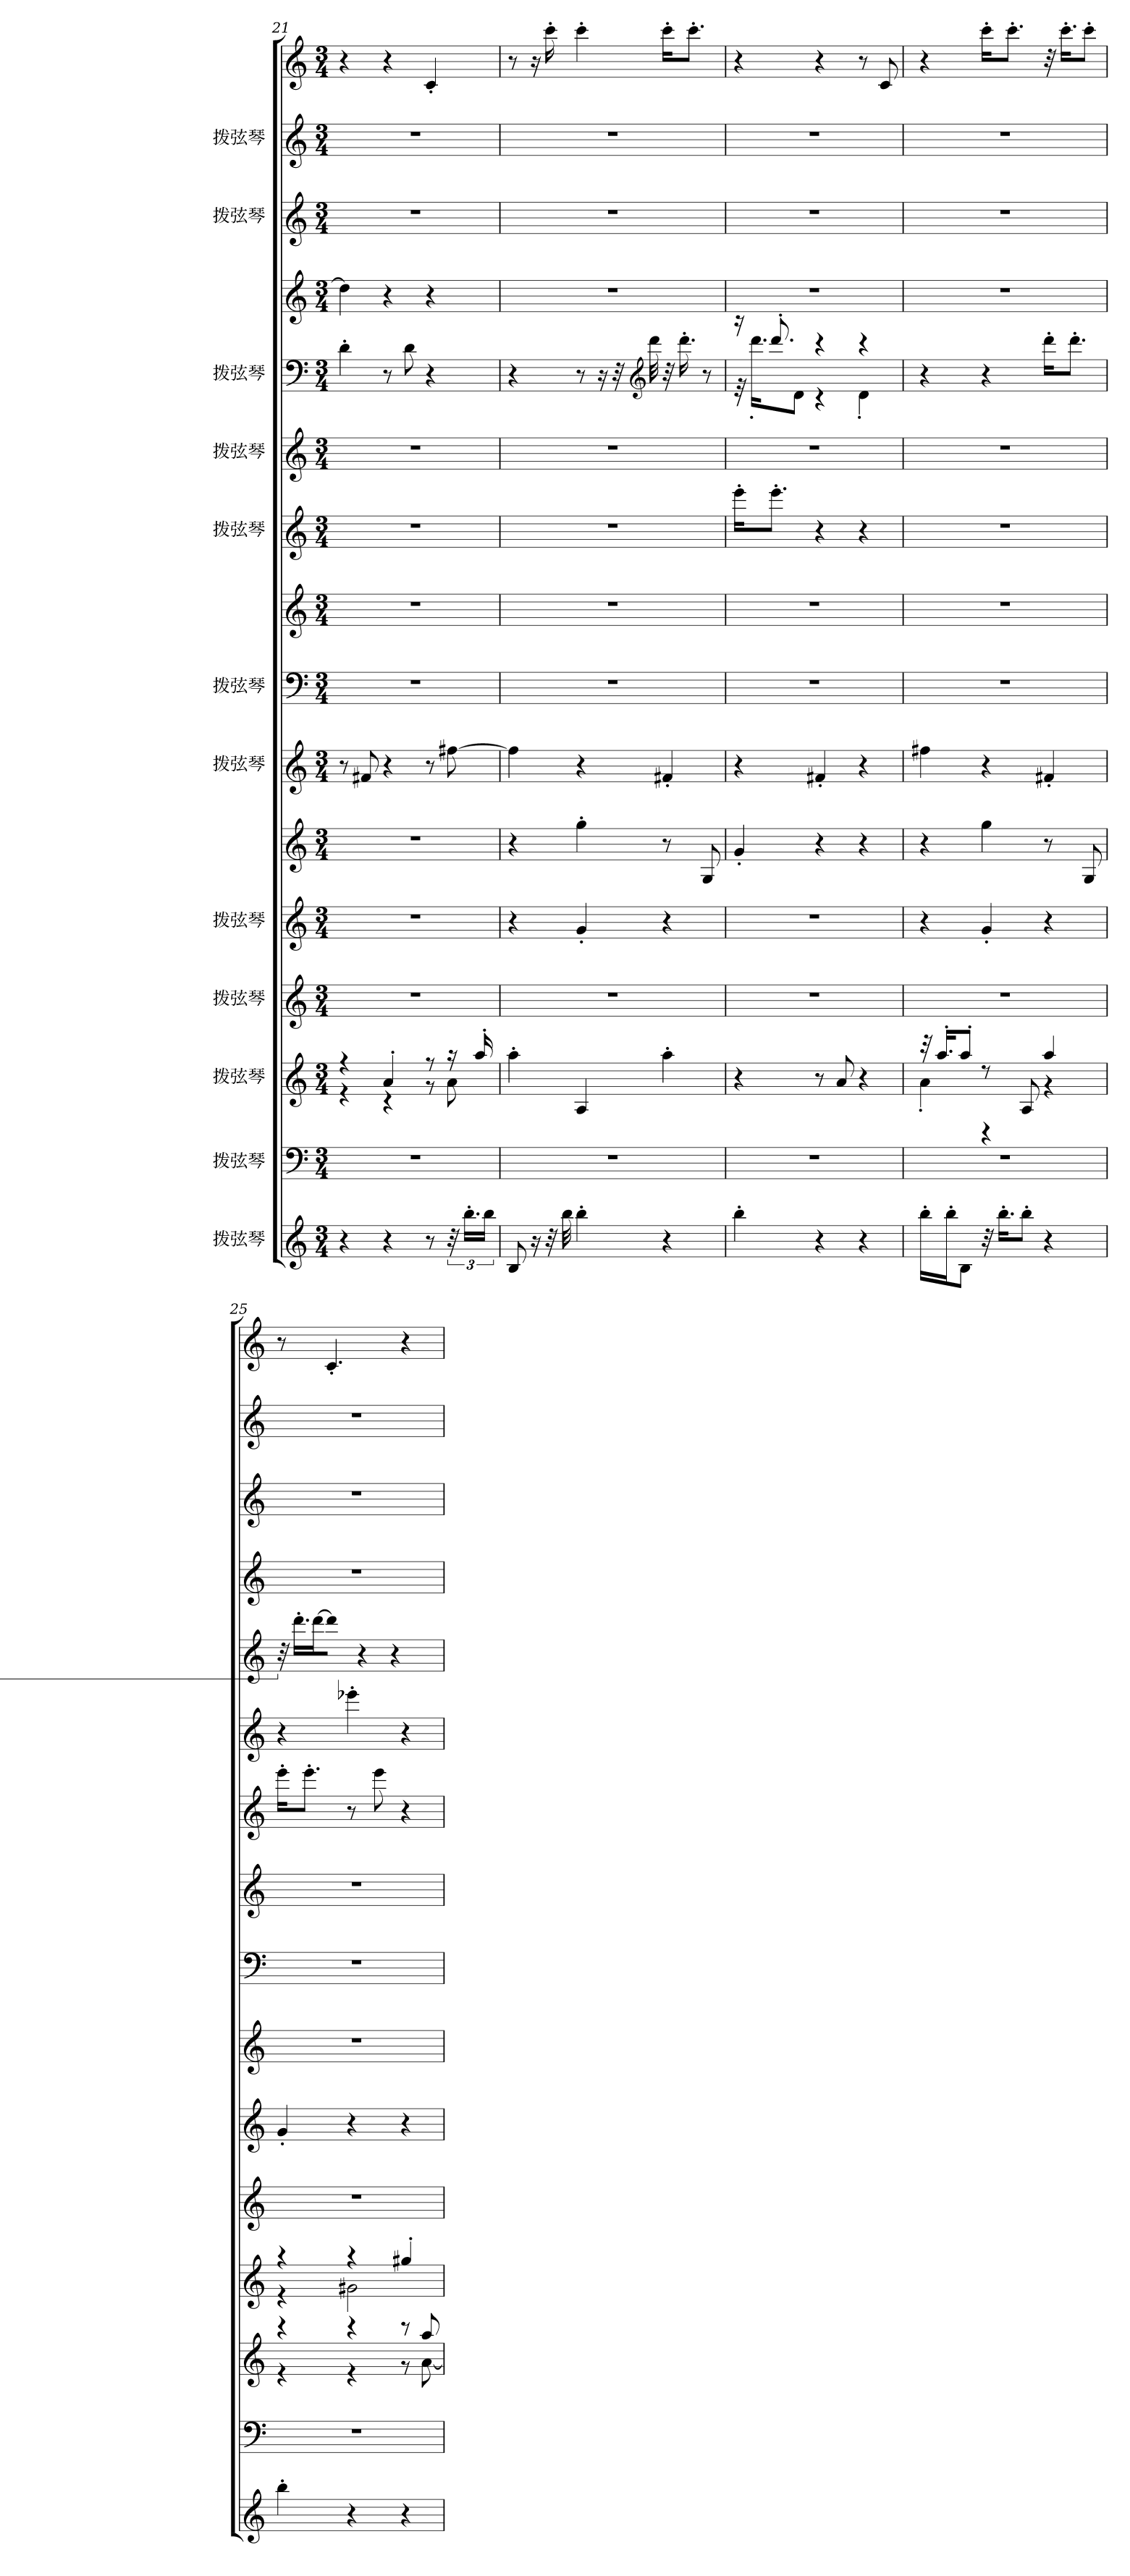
**kern	**kern	**kern	**kern	**kern	**kern	**kern	**kern	**kern	**kern	**kern	**kern	**kern	**kern	**kern	**kern
*part12	*part11	*part10	*part9	*part8	*part8	*part7	*part6	*part6	*part5	*part4	*part3	*part3	*part2	*part1	*part1
*staff16	*staff15	*staff14	*staff13	*staff12	*staff11	*staff10	*staff9	*staff8	*staff7	*staff6	*staff5	*staff4	*staff3	*staff2	*staff1
*I"拨弦琴	*I"拨弦琴	*I"拨弦琴	*I"拨弦琴	*I"拨弦琴	*	*I"拨弦琴	*I"拨弦琴	*	*I"拨弦琴	*I"拨弦琴	*I"拨弦琴	*	*I"拨弦琴	*I"拨弦琴	*
!!LO:PB:g=z
*clefG2	*clefF4	*clefG2	*clefG2	*clefG2	*clefG2	*clefG2	*clefF4	*clefG2	*clefG2	*clefG2	*clefF4	*clefG2	*clefG2	*clefG2	*clefG2
*k[]	*k[]	*k[]	*k[]	*k[]	*k[]	*k[]	*k[]	*k[]	*k[]	*k[]	*k[]	*k[]	*k[]	*k[]	*k[]
*M3/4	*M3/4	*M3/4	*M3/4	*M3/4	*M3/4	*M3/4	*M3/4	*M3/4	*M3/4	*M3/4	*M3/4	*M3/4	*M3/4	*M3/4	*M3/4
=21	=21	=21	=21	=21	=21	=21	=21	=21	=21	=21	=21	=21	=21	=21	=21
*	*	*^	*	*	*	*	*	*	*	*	*	*	*	*	*
4r	2.r	4r	4r	2.r	2.r	2.r	8r	2.r	2.r	2.r	2.r	4d'\	4dd\]	2.r	2.r	4r
.	.	.	.	.	.	.	8f#X/	.	.	.	.	.	.	.	.	.
4r	.	4a'/	4r	.	.	.	4r	.	.	.	.	8r	4r	.	.	4r
.	.	.	.	.	.	.	.	.	.	.	.	8d\	.	.	.	.
8r	.	8r	8r	.	.	.	8r	.	.	.	.	4r	4r	.	.	4c'/
48r	.	16r	8a\	.	.	.	[8ff#X\	.	.	.	.	.	.	.	.	.
24.bb'\LL	.	.	.	.	.	.	.	.	.	.	.	.	.	.	.	.
.	.	16aa'/	.	.	.	.	.	.	.	.	.	.	.	.	.	.
24bb\JJ	.	.	.	.	.	.	.	.	.	.	.	.	.	.	.	.
*	*	*v	*v	*	*	*	*	*	*	*	*	*	*	*	*	*
=22	=22	=22	=22	=22	=22	=22	=22	=22	=22	=22	=22	=22	=22	=22	=22
8B/	2.r	4aa'\	2.r	4r	4r	4ff#\]	2.r	2.r	2.r	2.r	4r	2.r	2.r	2.r	8r
16r	.	.	.	.	.	.	.	.	.	.	.	.	.	.	16r
32r	.	.	.	.	.	.	.	.	.	.	.	.	.	.	16ccc'\
32bb\	.	.	.	.	.	.	.	.	.	.	.	.	.	.	.
4bb'\	.	4A/	.	4g'/	4gg'\	4r	.	.	.	.	8r	.	.	.	4ccc'\
.	.	.	.	.	.	.	.	.	.	.	16r	.	.	.	.
.	.	.	.	.	.	.	.	.	.	.	32r	.	.	.	.
*	*	*	*	*	*	*	*	*	*	*	*clefG2	*	*	*	*
.	.	.	.	.	.	.	.	.	.	.	32ddd\	.	.	.	.
4r	.	4aa'\	.	4r	8r	4f#X'/	.	.	.	.	32r	.	.	.	16ccc'\KL
.	.	.	.	.	.	.	.	.	.	.	16.ddd'\	.	.	.	.
.	.	.	.	.	.	.	.	.	.	.	.	.	.	.	8.ccc'\J
.	.	.	.	.	8G/	.	.	.	.	.	8r	.	.	.	.
=23	=23	=23	=23	=23	=23	=23	=23	=23	=23	=23	=23	=23	=23	=23	=23
*	*	*	*	*	*	*	*	*	*	*	*^	*	*	*	*
4bb'\	2.r	4r	2.r	2.r	4g'/	4r	2.r	2.r	16eee'\KL	2.r	16r	32r	2.r	2.r	2.r	4r
.	.	.	.	.	.	.	.	.	.	.	.	16.ddd'\KL	.	.	.	.
.	.	.	.	.	.	.	.	.	8.eee'\J	.	8.ddd'/	.	.	.	.	.
.	.	.	.	.	.	.	.	.	.	.	.	8d\J	.	.	.	.
4r	.	8r	.	.	4r	4f#X'/	.	.	4r	.	4r	4r	.	.	.	4r
.	.	8a/	.	.	.	.	.	.	.	.	.	.	.	.	.	.
4r	.	4r	.	.	4r	4r	.	.	4r	.	4r	4d'\	.	.	.	8r
.	.	.	.	.	.	.	.	.	.	.	.	.	.	.	.	8c/
*	*	*	*	*	*	*	*	*	*	*	*v	*v	*	*	*	*
!!LO:PB:g=z
=24	=24	=24	=24	=24	=24	=24	=24	=24	=24	=24	=24	=24	=24	=24	=24
*	*	*^	*	*	*	*	*	*	*	*	*	*	*	*	*
16bb'\LL	2.r	32r	4a'\	2.r	4r	4r	4ff#X\	2.r	2.r	2.r	2.r	4r	2.r	2.r	2.r	4r
.	.	16.aa'/KL	.	.	.	.	.	.	.	.	.	.	.	.	.	.
16bb'\J	.	.	.	.	.	.	.	.	.	.	.	.	.	.	.	.
8B\J	.	8aa'/J	.	.	.	.	.	.	.	.	.	.	.	.	.	.
32r	.	8r	4r	.	4g'/	4gg\	4r	.	.	.	.	4r	.	.	.	16ccc'\KL
16.bb'\KL	.	.	.	.	.	.	.	.	.	.	.	.	.	.	.	.
.	.	.	.	.	.	.	.	.	.	.	.	.	.	.	.	8.ccc'\J
8bb'\J	.	8A/	.	.	.	.	.	.	.	.	.	.	.	.	.	.
4r	.	4aa/	4r	.	4r	8r	4f#X'/	.	.	.	.	16ddd'\KL	.	.	.	32r
.	.	.	.	.	.	.	.	.	.	.	.	.	.	.	.	16.ccc'\KL
.	.	.	.	.	.	.	.	.	.	.	.	8.ddd'\J	.	.	.	.
.	.	.	.	.	.	8G/	.	.	.	.	.	.	.	.	.	8ccc'\J
=25	=25	=25	=25	=25	=25	=25	=25	=25	=25	=25	=25	=25	=25	=25	=25	=25
*	*	*	*	*^	*	*	*	*	*	*	*	*	*	*	*	*
4bb'\	2.r	4r	4r	4r	4r	2.r	4g'/	2.r	2.r	2.r	16eee'\KL	4r	48r	2.r	2.r	2.r	8r
.	.	.	.	.	.	.	.	.	.	.	.	.	24.ddd'\LL	.	.	.	.
.	.	.	.	.	.	.	.	.	.	.	8.eee'\J	.	.	.	.	.	.
.	.	.	.	.	.	.	.	.	.	.	.	.	[24ddd\J	.	.	.	.
.	.	.	.	.	.	.	.	.	.	.	.	.	8ddd\J]	.	.	.	4.c'/
4r	.	4r	4r	4r	2g#X\	.	4r	.	.	.	8r	4eee-X'\	4r	.	.	.	.
.	.	.	.	.	.	.	.	.	.	.	8eee\	.	.	.	.	.	.
4r	.	8r	8r	4gg#X'/	.	.	4r	.	.	.	4r	4r	4r	.	.	.	4r
.	.	8aa/	[8a\	.	.	.	.	.	.	.	.	.	.	.	.	.	.
*	*	*v	*v	*	*	*	*	*	*	*	*	*	*	*	*	*	*
*	*	*	*v	*v	*	*	*	*	*	*	*	*	*	*	*	*
=	=	=	=	=	=	=	=	=	=	=	=	=	=	=	=
*-	*-	*-	*-	*-	*-	*-	*-	*-	*-	*-	*-	*-	*-	*-	*-
